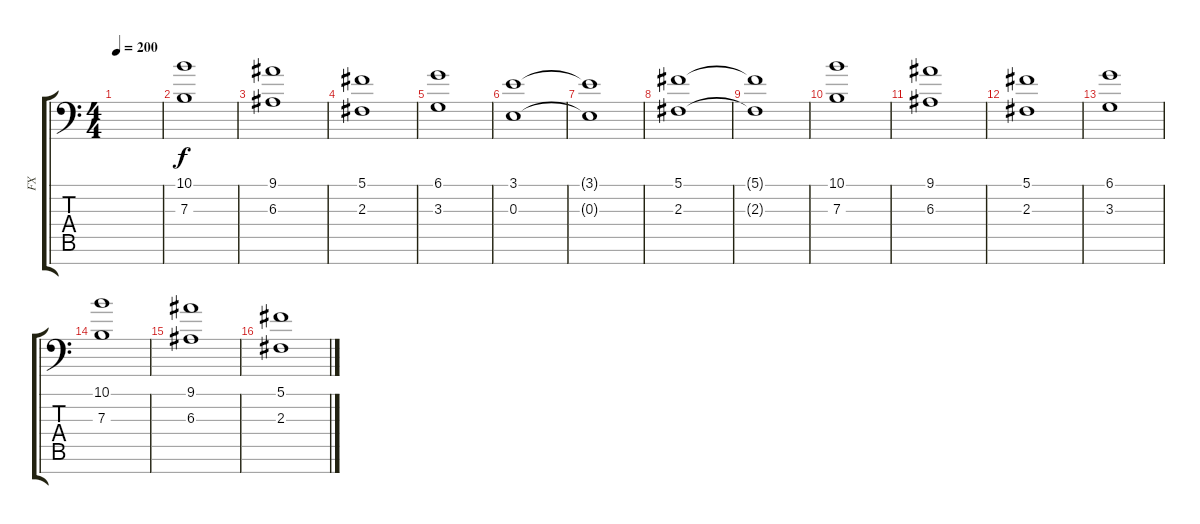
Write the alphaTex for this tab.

\track ("FX" "FX") {instrument synthstrings1}
\staff {score tabs}
\tuning (Db4 Ab3 E3 B2 Gb2 B1 Gb1) {hide}
\ts (4 4)
\tempo 200
\clef f4
\ks c
|
(10.1 7.3).1 |
(9.1 6.3).1 |
(5.1 2.3).1 |
(6.1 3.3).1 |
(3.1 0.3).1 |
(3.1{t} 0.3{t}).1 |
(5.1 2.3).1 |
(5.1{t} 2.3{t}).1 |
(10.1 7.3).1 |
(9.1 6.3).1 |
(5.1 2.3).1 |
(6.1 3.3).1 |
(10.1 7.3).1 |
(9.1 6.3).1 |
(5.1 2.3).1
